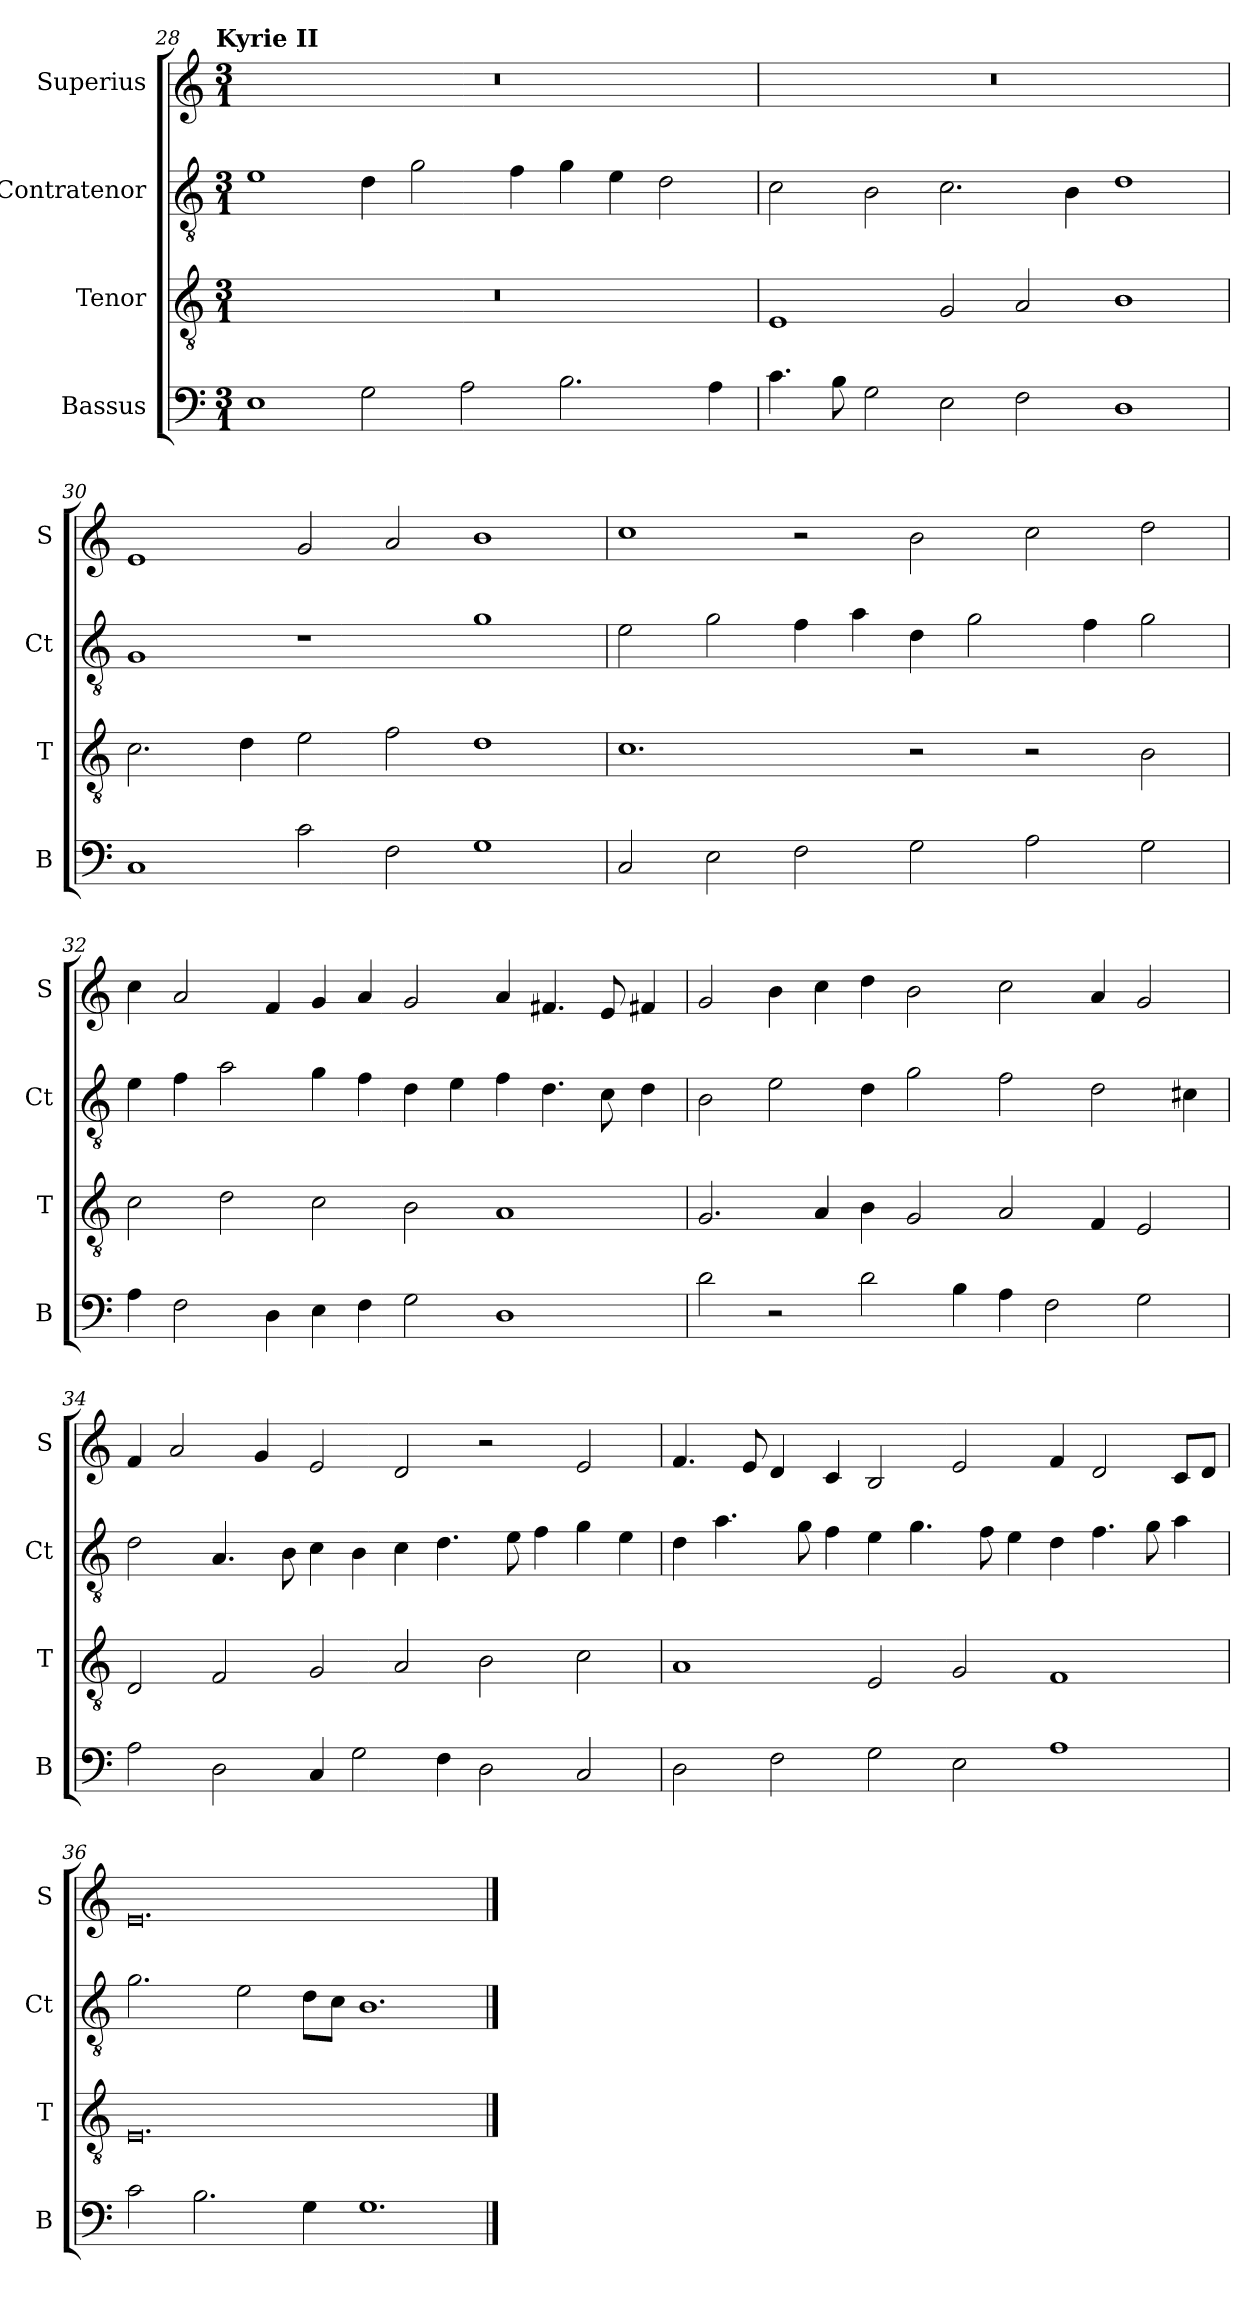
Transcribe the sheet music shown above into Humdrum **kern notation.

**kern	**kern	**kern	**kern
*part4	*part3	*part2	*part1
*staff4	*staff3	*staff2	*staff1
*I"Bassus	*I"Tenor	*I"Contratenor	*I"Superius
*I'B	*I'T	*I'Ct	*I'S
!!LO:LB:g=z
*clefF4	*clefGv2	*clefGv2	*clefG2
*k[]	*k[]	*k[]	*k[]
!!LO:TX:omd:t=Kyrie II
*M3/1	*M3/1	*M3/1	*M3/1
=28	=28	=28	=28
1E	0.r	1e	0.r
2G\	.	4d\	.
.	.	2g\	.
2A\	.	.	.
.	.	4f\	.
2.B\	.	4g\	.
.	.	4e\	.
.	.	2d\	.
4A\	.	.	.
=29	=29	=29	=29
4.c\	1E	2c\	0.r
8B\	.	.	.
2G\	.	2B\	.
2E\	2G/	2.c\	.
2F\	2A/	.	.
.	.	4B\	.
1D	1B	1d	.
=30	=30	=30	=30
1C	2.c\	1G	1e
.	4d\	.	.
2c\	2e\	1r	2g/
2F\	2f\	.	2a/
1G	1d	1g	1b
=31	=31	=31	=31
2C/	1.c	2e\	1cc
2E\	.	2g\	.
2F\	.	4f\	2r
.	.	4a\	.
2G\	2r	4d\	2b\
.	.	2g\	.
2A\	2r	.	2cc\
.	.	4f\	.
2G\	2B\	2g\	2dd\
=32	=32	=32	=32
4A\	2c\	4e\	4cc\
2F\	.	4f\	2a/
.	2d\	2a\	.
4D\	.	.	4f/
4E\	2c\	4g\	4g/
4F\	.	4f\	4a/
2G\	2B\	4d\	2g/
.	.	4e\	.
1D	1A	4f\	4a/
.	.	4.d\	4.f#X/
.	.	8c\	8e/
.	.	4d\	4f#X/
=33	=33	=33	=33
2d\	2.G/	2B\	2g/
2r	.	2e\	4b\
.	4A/	.	4cc\
2d\	4B\	4d\	4dd\
.	2G/	2g\	2b\
4B\	.	.	.
4A\	2A/	2f\	2cc\
2F\	.	.	.
.	4F/	2d\	4a/
2G\	2E/	.	2g/
.	.	4c#X\	.
=34	=34	=34	=34
2A\	2D/	2d\	4f/
.	.	.	2a/
2D\	2F/	4.A/	.
.	.	.	4g/
.	.	8B\	.
4C/	2G/	4c\	2e/
2G\	.	4B\	.
.	2A/	4c\	2d/
4F\	.	4.d\	.
2D\	2B\	.	2r
.	.	8e\	.
.	.	4f\	.
2C/	2c\	4g\	2e/
.	.	4e\	.
=35	=35	=35	=35
2D\	1A	4d\	4.f/
.	.	4.a\	.
.	.	.	8e/
2F\	.	.	4d/
.	.	8g\	.
.	.	4f\	4c/
2G\	2E/	4e\	2B/
.	.	4.g\	.
2E\	2G/	.	2e/
.	.	8f\	.
.	.	4e\	.
1A	1F	4d\	4f/
.	.	4.f\	2d/
.	.	8g\	.
.	.	4a\	8c/L
.	.	.	8d/J
=36	=36	=36	=36
2c\	0.E	2.g\	0.e
2.B\	.	.	.
.	.	2e\	.
4G\	.	8d\L	.
.	.	8c\J	.
1.G	.	1.B	.
==	==	==	==
*-	*-	*-	*-
